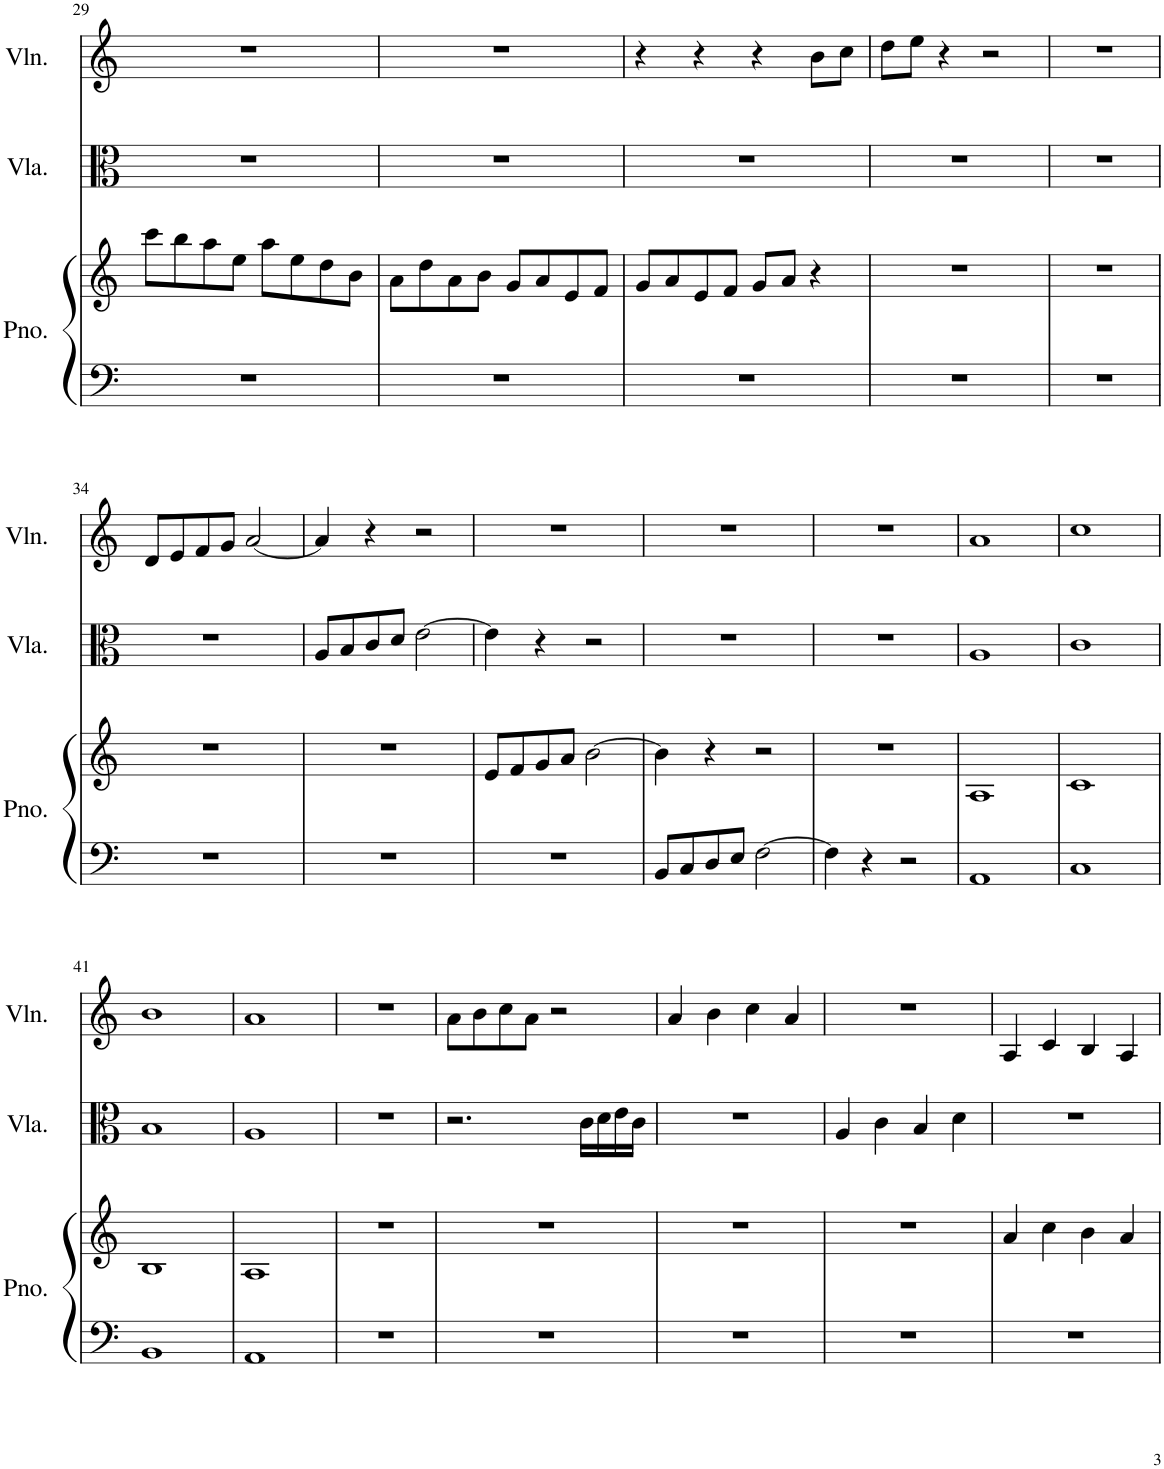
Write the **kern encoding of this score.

**kern	**kern	**kern	**kern
*part3	*part3	*part2	*part1
*staff4	*staff3	*staff2	*staff1
*I"Piano	*	*I"Viola	*I"Violin
*I'Pno.	*	*I'Vla.	*I'Vln.
!!LO:PB:g=z
*clefF4	*clefG2	*clefC3	*clefG2
*k[]	*k[]	*k[]	*k[]
*M4/4	*M4/4	*M4/4	*M4/4
=29	=29	=29	=29
1r	8ccc\L	1r	1r
.	8bb\	.	.
.	8aa\	.	.
.	8ee\J	.	.
.	8aa\L	.	.
.	8ee\	.	.
.	8dd\	.	.
.	8b\J	.	.
=30	=30	=30	=30
1r	8a\L	1r	1r
.	8dd\	.	.
.	8a\	.	.
.	8b\J	.	.
.	8g/L	.	.
.	8a/	.	.
.	8e/	.	.
.	8f/J	.	.
=31	=31	=31	=31
1r	8g/L	1r	4r
.	8a/	.	.
.	8e/	.	4r
.	8f/J	.	.
.	8g/L	.	4r
.	8a/J	.	.
.	4r	.	8b\L
.	.	.	8cc\J
=32	=32	=32	=32
1r	1r	1r	8dd\L
.	.	.	8ee\J
.	.	.	4r
.	.	.	2r
=33	=33	=33	=33
1r	1r	1r	1r
!!LO:LB:g=z
=34	=34	=34	=34
1r	1r	1r	8d/L
.	.	.	8e/
.	.	.	8f/
.	.	.	8g/J
.	.	.	[2a/
=35	=35	=35	=35
1r	1r	8A/L	4a/]
.	.	8B/	.
.	.	8c/	4r
.	.	8d/J	.
.	.	[2e\	2r
=36	=36	=36	=36
1r	8e/L	4e\]	1r
.	8f/	.	.
.	8g/	4r	.
.	8a/J	.	.
.	[2b\	2r	.
=37	=37	=37	=37
8BB/L	4b\]	1r	1r
8C/	.	.	.
8D/	4r	.	.
8E/J	.	.	.
[2F\	2r	.	.
=38	=38	=38	=38
4F\]	1r	1r	1r
4r	.	.	.
2r	.	.	.
=39	=39	=39	=39
1AA	1A	1A	1a
=40	=40	=40	=40
1C	1c	1c	1cc
!!LO:LB:g=z
=41	=41	=41	=41
1BB	1B	1B	1b
=42	=42	=42	=42
1AA	1A	1A	1a
=43	=43	=43	=43
1r	1r	1r	1r
=44	=44	=44	=44
1r	1r	2.r	8a\L
.	.	.	8b\
.	.	.	8cc\
.	.	.	8a\J
.	.	.	2r
.	.	16c\LL	.
.	.	16d\	.
.	.	16e\	.
.	.	16c\JJ	.
=45	=45	=45	=45
1r	1r	1r	4a/
.	.	.	4b\
.	.	.	4cc\
.	.	.	4a/
=46	=46	=46	=46
1r	1r	4A/	1r
.	.	4c\	.
.	.	4B/	.
.	.	4d\	.
=47	=47	=47	=47
1r	4a/	1r	4A/
.	4cc\	.	4c/
.	4b\	.	4B/
.	4a/	.	4A/
=	=	=	=
*-	*-	*-	*-
